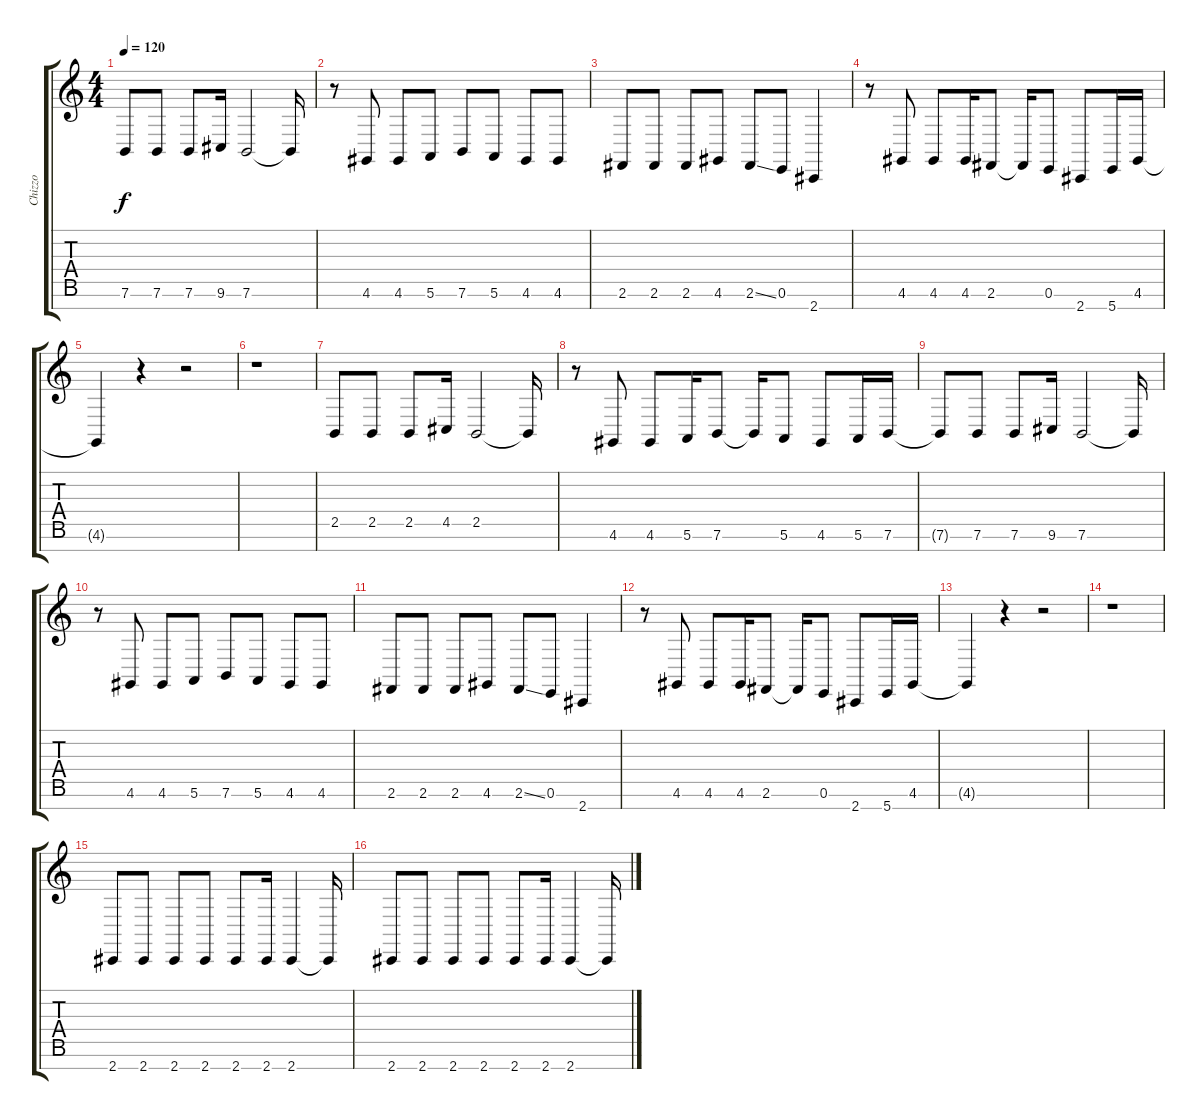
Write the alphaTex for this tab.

\track ("Chizzo" "Chizzo") {instrument lead8bassandlead}
\staff {score tabs}
\tuning (E4 B3 G3 D3 A2 E2 B1) {hide}
\ts (4 4)
\tempo 120
\clef g2
\ks c
7.6{t}.8{dy f} 7.6.8 7.6.8 9.6.16 7.6.2 7.6{t}.16 |
r.8 4.6.8 4.6.8 5.6.8 7.6.8 5.6.8 4.6.8 4.6.8 |
2.6.8 2.6.8 2.6.8 4.6.8 2.6{ss}.8 0.6.8 2.7.4 |
r.8 4.6.8 4.6.8 4.6.16 2.6.8 2.6{t}.16 0.6.8 2.7.8 5.7.16 4.6.16 |
4.6{t}.4 r.4 r.2 |
r.1 |
2.5.8 2.5.8 2.5.8 4.5.16 2.5.2 2.5{t}.16 |
r.8 4.6.8 4.6.8 5.6.16 7.6.8 7.6{t}.16 5.6.8 4.6.8 5.6.16 7.6.16 |
7.6{t}.8 7.6.8 7.6.8 9.6.16 7.6.2 7.6{t}.16 |
r.8 4.6.8 4.6.8 5.6.8 7.6.8 5.6.8 4.6.8 4.6.8 |
2.6.8 2.6.8 2.6.8 4.6.8 2.6{ss}.8 0.6.8 2.7.4 |
r.8 4.6.8 4.6.8 4.6.16 2.6.8 2.6{t}.16 0.6.8 2.7.8 5.7.16 4.6.16 |
4.6{t}.4 r.4 r.2 |
r.1 |
2.7.8 2.7.8 2.7.8 2.7.8 2.7.8 2.7.16 2.7.4 2.7{t}.16 |
2.7.8 2.7.8 2.7.8 2.7.8 2.7.8 2.7.16 2.7.4 2.7{t}.16
